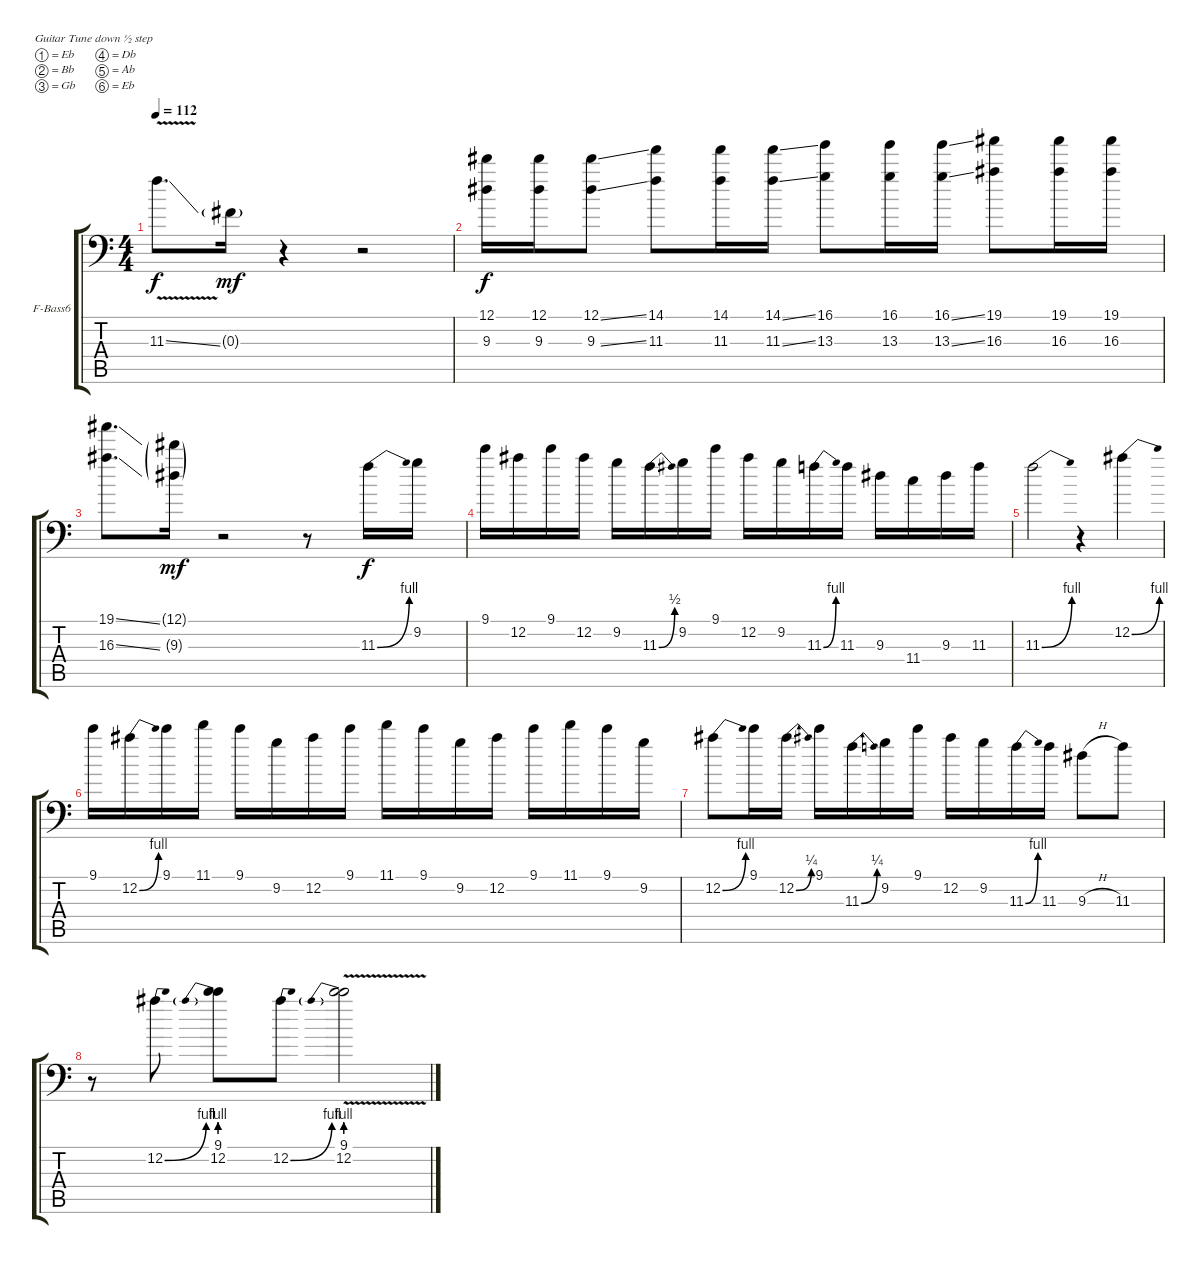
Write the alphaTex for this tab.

\bracketExtendMode groupsimilarinstruments
\firstSystemTrackNameOrientation horizontal
\otherSystemsTrackNameOrientation horizontal
\track ("Overdub" "F-Bass6") {instrument fretlessbass}
\staff {score tabs}
\tuning (Eb4 Bb3 Gb3 Db3 Ab2 Eb2)
\ts (4 4)
\tempo 112
\clef f4
\ks c
11.3{v ss}.8{d dy f} 0.3{g}.16{dy mf} r.4 r.2 |
(12.1 9.3).16{dy f} (12.1 9.3).16 (12.1{ss} 9.3{ss}).8 (14.1 11.3).8 (14.1 11.3).16 (14.1{ss} 11.3{ss}).16 (16.1 13.3).8 (16.1 13.3).16 (16.1{ss} 13.3{ss}).16 (19.1 16.3).8 (19.1 16.3).16 (19.1 16.3).16 |
(19.1{ss} 16.3{ss}).8{d} (12.1{g} 9.3{g}).16{dy mf} r.2 r.8 11.3{be (bend 0 0 60 4)}.16{dy f} 9.2.16 |
9.1.16 12.2.16 9.1.16 12.2.16 9.2.16 11.3{be (bend 0 0 60 2)}.16 9.2.16 9.1.16 12.2.16 9.2.16 11.3{be (bend 0 0 60 4)}.16 11.3.16 9.3.16 11.4.16 9.3.16 11.3.16 |
11.3{be (bend 0 0 60 4)}.2 r.4 12.2{be (bend 0 0 60 4)}.4 |
9.1.16 12.2{be (bend 0 0 60 4)}.16 9.1.16 11.1.16 9.1.16 9.2.16 12.2.16 9.1.16 11.1.16 9.1.16 9.2.16 12.2.16 9.1.16 11.1.16 9.1.16 9.2.16 |
12.2{be (bend 0 0 60 4)}.8 9.1.16 12.2{be (bend 0 0 60 1)}.16 9.1.16 11.3{be (bend 0 0 60 1)}.16 9.2.16 9.1.16 12.2.16 9.2.16 11.3{be (bend 0 0 60 4)}.16 11.3.16 9.3{h}.8 11.3.8 |
r.8 12.2{be (bend 0 0 60 4)}.8 (9.1 12.2{be (prebend 0 4 60 4)}).8 12.2{be (bend 0 0 60 4)}.8 (9.1{v} 12.2{be (prebend 0 4 60 4)}).2
